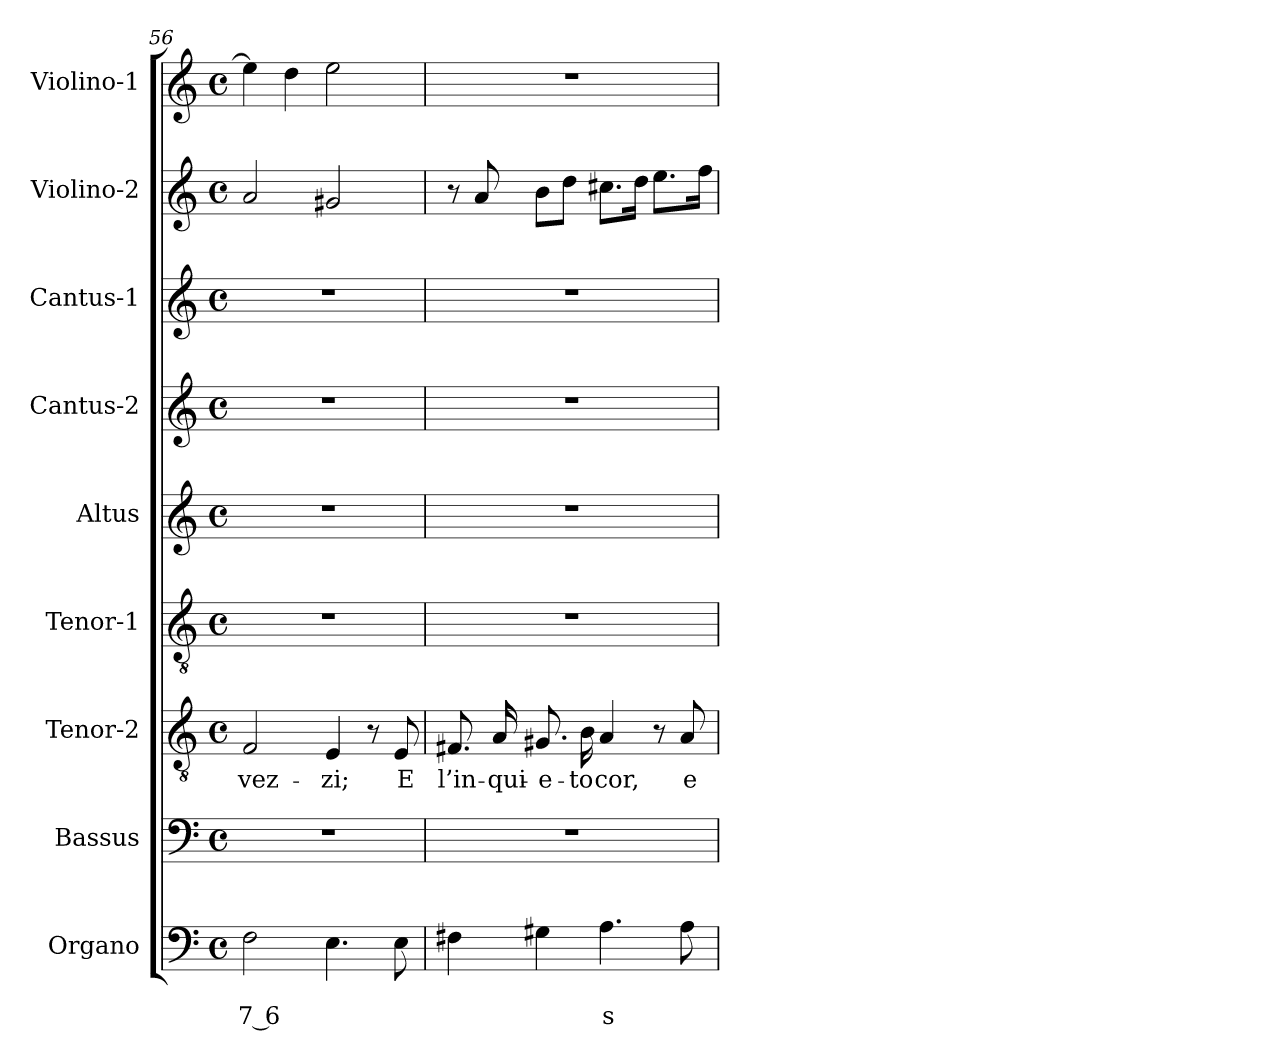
**kern	**text	**text	**kern	**kern	**text	**kern	**kern	**kern	**kern	**kern	**kern
*part9	*part9	*part9	*part8	*part7	*part7	*part6	*part5	*part4	*part3	*part2	*part1
*staff9	*staff9	*staff9	*staff8	*staff7	*staff7	*staff6	*staff5	*staff4	*staff3	*staff2	*staff1
*I"Organo	*	*	*I"Bassus	*I"Tenor-2	*	*I"Tenor-1	*I"Altus	*I"Cantus-2	*I"Cantus-1	*I"Violino-2	*I"Violino-1
*I'Og	*	*	*I'B	*I'T2	*	*I'T1	*I'A	*I'C2	*I'C1	*I'V2	*I'V1
!!LO:LB:g=z
*clefF4	*	*	*clefF4	*clefGv2	*	*clefGv2	*clefG2	*clefG2	*clefG2	*clefG2	*clefG2
*k[]	*	*	*k[]	*k[]	*	*k[]	*k[]	*k[]	*k[]	*k[]	*k[]
*C:	*	*	*C:	*C:	*	*C:	*C:	*C:	*C:	*C:	*C:
*M4/4	*	*	*M4/4	*M4/4	*	*M4/4	*M4/4	*M4/4	*M4/4	*M4/4	*M4/4
*met(c)	*	*	*met(c)	*met(c)	*	*met(c)	*met(c)	*met(c)	*met(c)	*met(c)	*met(c)
=56	=56	=56	=56	=56	=56	=56	=56	=56	=56	=56	=56
!	!	!LO:LY:b	!	!	!	!	!	!	!	!	!
!	!	!	!	!	!LO:LY:b	!	!	!	!	!	!
2F\	.	7 6	1r	2F/	-vez-	1r	1r	1r	1r	2a/	4ee\]
.	.	.	.	.	.	.	.	.	.	.	4dd\
!	!	!	!	!	!LO:LY:b	!	!	!	!	!	!
4.E\	.	.	.	4E/	-zi;	.	.	.	.	2g#X/	2ee\
.	.	.	.	8r	.	.	.	.	.	.	.
!	!	!	!	!	!LO:LY:b	!	!	!	!	!	!
8E\	.	.	.	8E/	E	.	.	.	.	.	.
=57	=57	=57	=57	=57	=57	=57	=57	=57	=57	=57	=57
!	!	!	!	!	!LO:LY:b	!	!	!	!	!	!
4F#X\	.	.	1r	8.F#X/	l’in-	1r	1r	1r	1r	8r	1r
.	.	.	.	.	.	.	.	.	.	8a/	.
!	!	!	!	!	!LO:LY:b	!	!	!	!	!	!
.	.	.	.	16A/	-qui-	.	.	.	.	.	.
!	!	!	!	!	!LO:LY:b	!	!	!	!	!	!
4G#X\	.	.	.	8.G#X/	-e-	.	.	.	.	8b\L	.
.	.	.	.	.	.	.	.	.	.	8dd\J	.
!	!	!	!	!	!LO:LY:b	!	!	!	!	!	!
.	.	.	.	16B\	-to	.	.	.	.	.	.
!	!	!LO:LY:b	!	!	!	!	!	!	!	!	!
!	!	!	!	!	!LO:LY:b	!	!	!	!	!	!
4.A\	.	s	.	4A/	cor,	.	.	.	.	8.cc#X\L	.
.	.	.	.	.	.	.	.	.	.	16dd\Jk	.
.	.	.	.	8r	.	.	.	.	.	8.ee\L	.
!	!	!	!	!	!LO:LY:b	!	!	!	!	!	!
8A\	.	.	.	8A/	e	.	.	.	.	.	.
.	.	.	.	.	.	.	.	.	.	16ff\Jk	.
=	=	=	=	=	=	=	=	=	=	=	=
*-	*-	*-	*-	*-	*-	*-	*-	*-	*-	*-	*-
